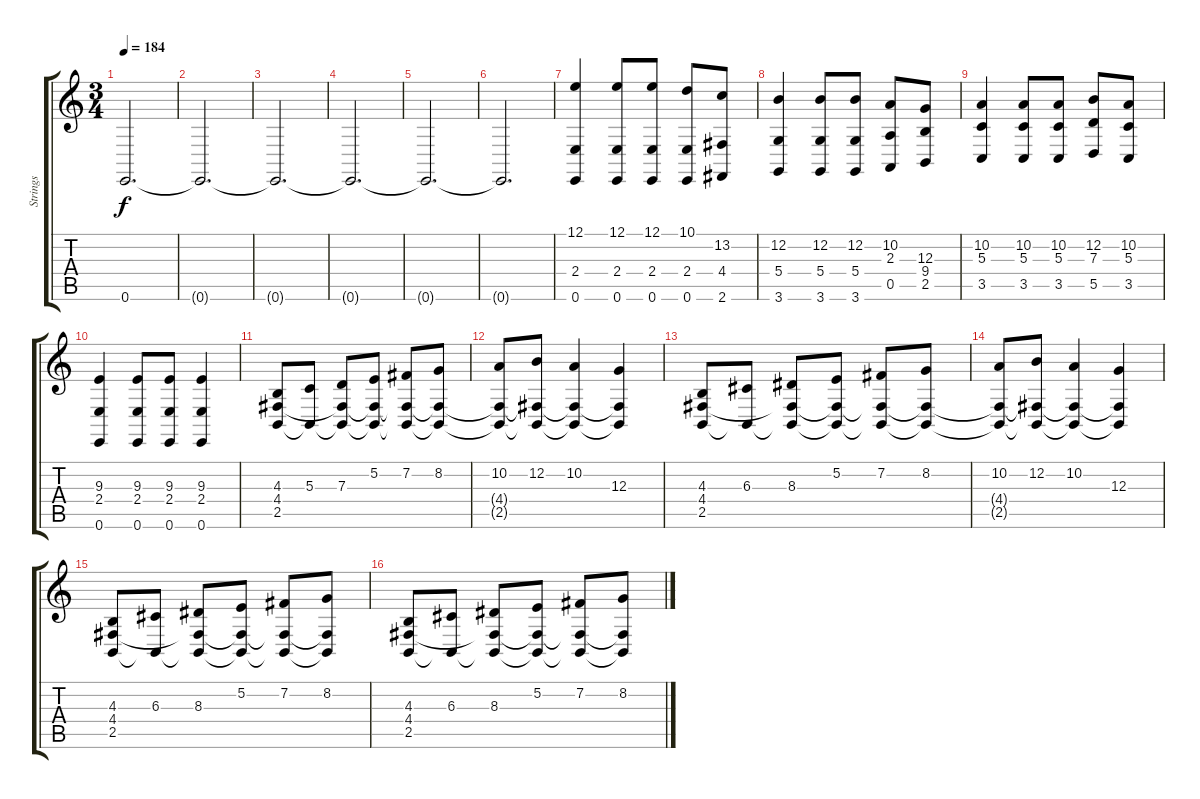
\track ("Strings" "Strings") {instrument stringensemble1}
\staff {score tabs}
\tuning (E4 B3 G3 D3 A2 E2) {hide}
\ts (3 4)
\tempo 184
\clef g2
\ks c
0.6{t}.2{d dy f} |
0.6{t}.2{d} |
0.6{t}.2{d} |
0.6{t}.2{d} |
0.6{t}.2{d} |
0.6{t}.2{d} |
(12.1 2.4 0.6).4{volume 13} (12.1 2.4 0.6).8 (12.1 2.4 0.6).8 (10.1 2.4 0.6).8 (13.2 4.4 2.6).8 |
(12.2 5.4 3.6).4 (12.2 5.4 3.6).8 (12.2 5.4 3.6).8 (10.2 2.3 0.5).8 (12.3 9.4 2.5).8 |
(10.2 5.3 3.5).4 (10.2 5.3 3.5).8 (10.2 5.3 3.5).8 (12.2 7.3 5.5).8 (10.2 5.3 3.5).8 |
(9.3 2.4 0.6).4 (9.3 2.4 0.6).8 (9.3 2.4 0.6).8 (9.3 2.4 0.6).4 |
(4.3 4.4 2.5).8 (5.3 2.5{t}).8 (7.3 4.4{t} 2.5{t}).8 (5.2 4.4{t} 2.5{t}).8 (7.2 4.4{t} 2.5{t}).8 (8.2 4.4{t} 2.5{t}).8 |
(10.2 4.4{t} 2.5{t}).8 (12.2 4.4{t} 2.5{t}).8 (10.2 4.4{t} 2.5{t}).4 (12.3 4.4{t} 2.5{t}).4 |
(4.3 4.4 2.5).8 (6.3 2.5{t}).8 (8.3 4.4{t} 2.5{t}).8 (5.2 4.4{t} 2.5{t}).8 (7.2 4.4{t} 2.5{t}).8 (8.2 4.4{t} 2.5{t}).8 |
(10.2 4.4{t} 2.5{t}).8 (12.2 4.4{t} 2.5{t}).8 (10.2 4.4{t} 2.5{t}).4 (12.3 4.4{t} 2.5{t}).4 |
(4.3 4.4 2.5).8 (6.3 2.5{t}).8 (8.3 4.4{t} 2.5{t}).8 (5.2 4.4{t} 2.5{t}).8 (7.2 4.4{t} 2.5{t}).8 (8.2 4.4{t} 2.5{t}).8 |
(4.3 4.4 2.5).8 (6.3 2.5{t}).8 (8.3 4.4{t} 2.5{t}).8 (5.2 4.4{t} 2.5{t}).8 (7.2 4.4{t} 2.5{t}).8 (8.2 4.4{t} 2.5{t}).8
